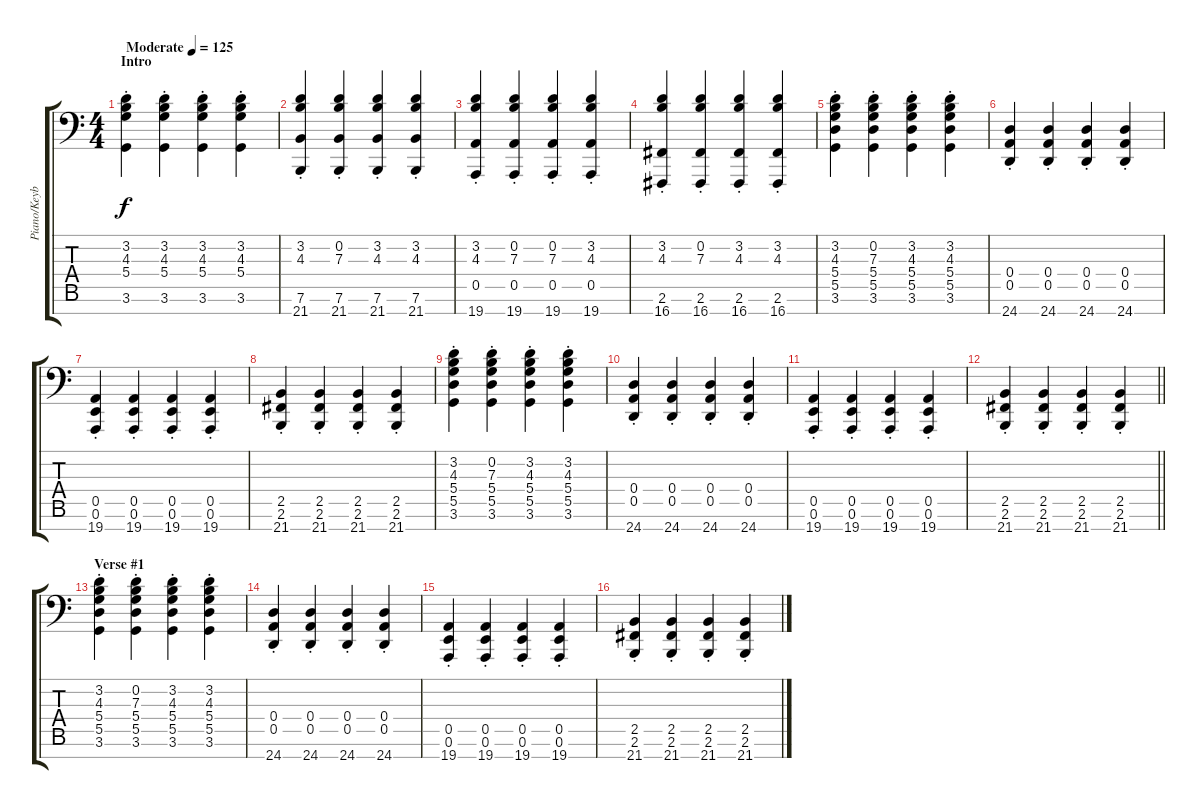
\track ("Piano/Keyboard" "Piano/Keyb") {instrument trumpet}
\staff {score tabs}
\tuning (E4 B3 G3 D3 A2 E2 D0) {hide}
\ts (4 4)
\section ("" "Intro")
\tempo (125 "Moderate")
\clef f4
\ks c
(3.2{st} 4.3{st} 5.4{st} 3.6{st}).4{dy f instrument trumpet} (3.2{st} 4.3{st} 5.4{st} 3.6{st}).4 (3.2{st} 4.3{st} 5.4{st} 3.6{st}).4 (3.2{st} 4.3{st} 5.4{st} 3.6{st}).4 |
(3.2{st} 4.3{st} 7.6{st} 21.7{st}).4 (0.2{st} 7.3{st} 7.6{st} 21.7{st}).4 (3.2{st} 4.3{st} 7.6{st} 21.7{st}).4 (3.2{st} 4.3{st} 7.6{st} 21.7{st}).4 |
(3.2{st} 4.3{st} 0.5{st} 19.7{st}).4 (0.2{st} 7.3{st} 0.5{st} 19.7{st}).4 (0.2{st} 7.3{st} 0.5{st} 19.7{st}).4 (3.2{st} 4.3{st} 0.5{st} 19.7{st}).4 |
(3.2{st} 4.3{st} 2.6{st} 16.7{st}).4 (0.2{st} 7.3{st} 2.6{st} 16.7{st}).4 (3.2{st} 4.3{st} 2.6{st} 16.7{st}).4 (3.2{st} 4.3{st} 2.6{st} 16.7{st}).4 |
(3.2{st} 4.3{st} 5.4{st} 5.5{st} 3.6{st}).4 (0.2{st} 7.3{st} 5.4{st} 5.5{st} 3.6{st}).4 (3.2{st} 4.3{st} 5.4{st} 5.5{st} 3.6{st}).4 (3.2{st} 4.3{st} 5.4{st} 5.5{st} 3.6{st}).4 |
(0.4{st} 0.5{st} 24.7{st}).4 (0.4{st} 0.5{st} 24.7{st}).4 (0.4{st} 0.5{st} 24.7{st}).4 (0.4{st} 0.5{st} 24.7{st}).4 |
(0.5{st} 0.6{st} 19.7{st}).4 (0.5{st} 0.6{st} 19.7{st}).4 (0.5{st} 0.6{st} 19.7{st}).4 (0.5{st} 0.6{st} 19.7{st}).4 |
(2.5{st} 2.6{st} 21.7{st}).4 (2.5{st} 2.6{st} 21.7{st}).4 (2.5{st} 2.6{st} 21.7{st}).4 (2.5{st} 2.6{st} 21.7{st}).4 |
(3.2{st} 4.3{st} 5.4{st} 5.5{st} 3.6{st}).4 (0.2{st} 7.3{st} 5.4{st} 5.5{st} 3.6{st}).4 (3.2{st} 4.3{st} 5.4{st} 5.5{st} 3.6{st}).4 (3.2{st} 4.3{st} 5.4{st} 5.5{st} 3.6{st}).4 |
(0.4{st} 0.5{st} 24.7{st}).4 (0.4{st} 0.5{st} 24.7{st}).4 (0.4{st} 0.5{st} 24.7{st}).4 (0.4{st} 0.5{st} 24.7{st}).4 |
(0.5{st} 0.6{st} 19.7{st}).4 (0.5{st} 0.6{st} 19.7{st}).4 (0.5{st} 0.6{st} 19.7{st}).4 (0.5{st} 0.6{st} 19.7{st}).4 |
\barLineRight lightlight
(2.5{st} 2.6{st} 21.7{st}).4 (2.5{st} 2.6{st} 21.7{st}).4 (2.5{st} 2.6{st} 21.7{st}).4 (2.5{st} 2.6{st} 21.7{st}).4 |
\section ("" "Verse #1")
(3.2{st} 4.3{st} 5.4{st} 5.5{st} 3.6{st}).4 (0.2{st} 7.3{st} 5.4{st} 5.5{st} 3.6{st}).4 (3.2{st} 4.3{st} 5.4{st} 5.5{st} 3.6{st}).4 (3.2{st} 4.3{st} 5.4{st} 5.5{st} 3.6{st}).4 |
(0.4{st} 0.5{st} 24.7{st}).4 (0.4{st} 0.5{st} 24.7{st}).4 (0.4{st} 0.5{st} 24.7{st}).4 (0.4{st} 0.5{st} 24.7{st}).4 |
(0.5{st} 0.6{st} 19.7{st}).4 (0.5{st} 0.6{st} 19.7{st}).4 (0.5{st} 0.6{st} 19.7{st}).4 (0.5{st} 0.6{st} 19.7{st}).4 |
(2.5{st} 2.6{st} 21.7{st}).4 (2.5{st} 2.6{st} 21.7{st}).4 (2.5{st} 2.6{st} 21.7{st}).4 (2.5{st} 2.6{st} 21.7{st}).4
